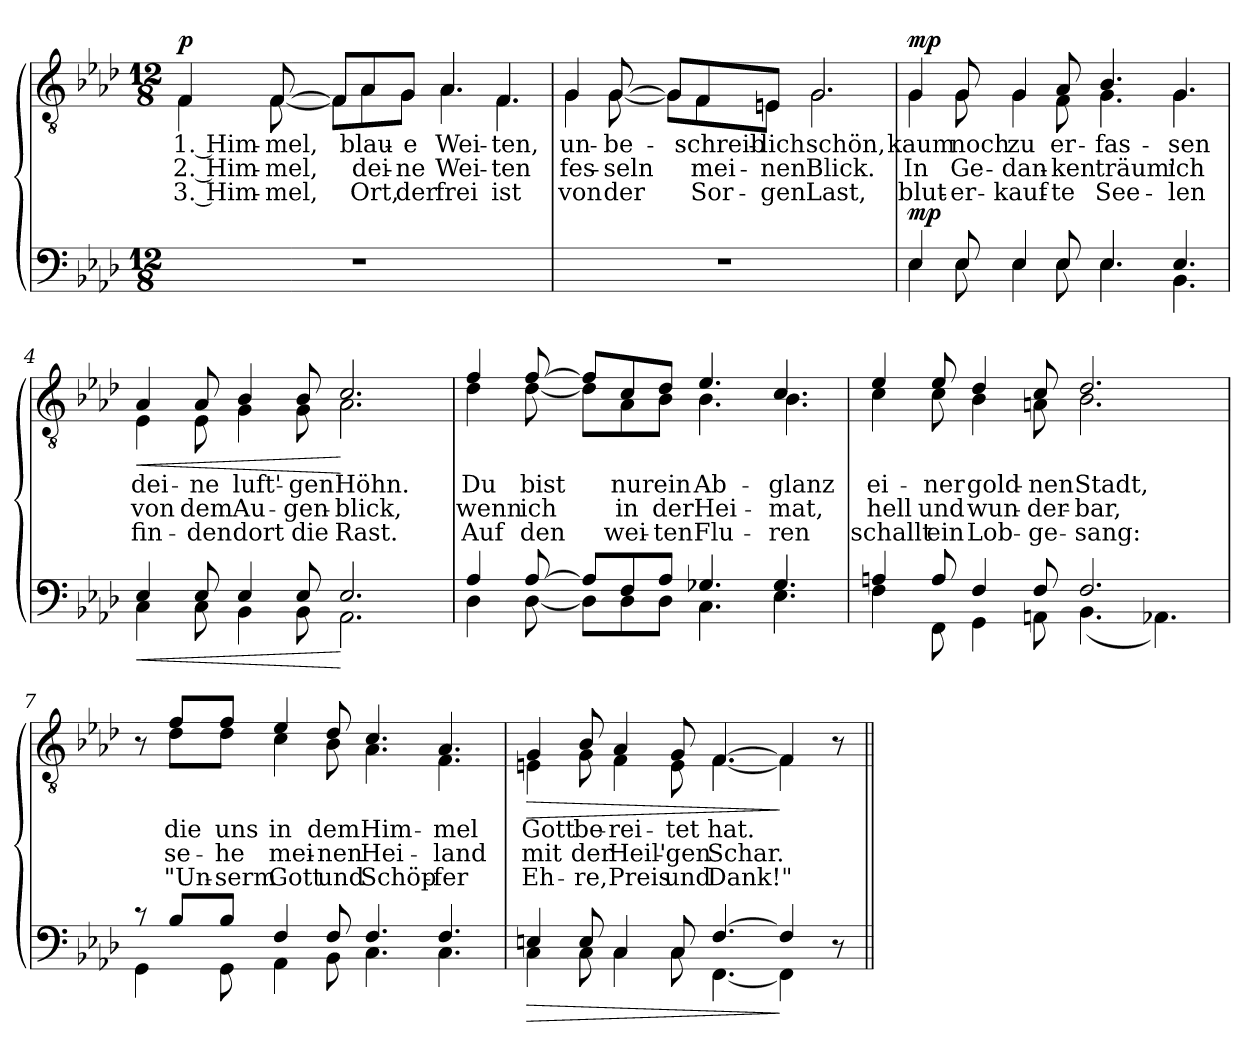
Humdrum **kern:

**kern	**dynam	**kern	**text	**text	**text	**dynam
*part2	*part2	*part1	*part1	*part1	*part1	*part1
*staff2	*staff2	*staff1	*staff1	*staff1	*staff1	*staff1
*clefF4	*	*clefGv2	*	*	*	*
*k[b-e-a-d-]	*	*k[b-e-a-d-]	*	*	*	*
*f:	*	*f:	*	*	*	*
*M12/8	*	*M12/8	*	*	*	*
=1	=1	=1	=1	=1	=1	=1
!	!	!	!LO:LY:b	!LO:LY:b	!LO:LY:b	!LO:DY:a
*	*	*^	*	*	*	*
1.r	.	4F/	4F\	1. Him-	2. Him-	3. Him-	p
!	!	!	!	!LO:LY:b	!LO:LY:b	!LO:LY:b	!
.	.	[>8F/	[<8F\	-mel,	-mel,	-mel,	.
.	.	8F/L]	8F\L]	.	.	.	.
!	!	!	!	!LO:LY:b	!LO:LY:b	!LO:LY:b	!
.	.	8A-/	8A-\	blau-	dei-	Ort,	.
!	!	!	!	!LO:LY:b	!LO:LY:b	!LO:LY:b	!
.	.	8G/J	8G\J	-e	-ne	der	.
!	!	!	!	!LO:LY:b	!LO:LY:b	!LO:LY:b	!
.	.	4.A-/	4.A-\	Wei-	Wei-	frei	.
!	!	!	!	!LO:LY:b	!LO:LY:b	!LO:LY:b	!
.	.	4.F/	4.F\	-ten,	-ten	ist	.
=2	=2	=2	=2	=2	=2	=2	=2
!	!	!	!	!LO:LY:b	!LO:LY:b	!LO:LY:b	!
1.r	.	4G/	4G\	un-	fes-	von	.
!	!	!	!	!LO:LY:b	!LO:LY:b	!LO:LY:b	!
.	.	[>8G/	[<8G\	-be-	-seln	der	.
.	.	8G/L]	8G\L]	.	.	.	.
!	!	!	!	!LO:LY:b	!LO:LY:b	!LO:LY:b	!
.	.	8F/	8F\	-schreib-	mei-	Sor-	.
!	!	!	!	!LO:LY:b	!LO:LY:b	!LO:LY:b	!
.	.	8En/J	8En\J	-lich	-nen	-gen	.
!	!	!	!	!LO:LY:b	!LO:LY:b	!LO:LY:b	!
.	.	2.G/	2.G\	schön,	Blick.	Last,	.
!!LO:LB:g=z	!!
=3	=3	=3	=3	=3	=3	=3	=3
*^	*	*	*	*	*	*	*
!	!	!LO:DY:a	!	!	!LO:LY:b	!LO:LY:b	!LO:LY:b	!LO:DY:a
4E-/	4E-\	mp	4G/	4G\	kaum	In	blut-	mp
!	!	!	!	!	!LO:LY:b	!LO:LY:b	!LO:LY:b	!
8E-/	8E-\	.	8G/	8G\	noch	Ge-	-er-	.
!	!	!	!	!	!LO:LY:b	!LO:LY:b	!LO:LY:b	!
4E-/	4E-\	.	4G/	4G\	zu	-dan-	-kauf-	.
!	!	!	!	!	!LO:LY:b	!LO:LY:b	!LO:LY:b	!
8E-/	8E-\	.	8A-/	8F\	er-	-ken	-te	.
!	!	!	!	!	!LO:LY:b	!LO:LY:b	!LO:LY:b	!
4.E-/	4.E-\	.	4.B-/	4.G\	-fas-	träum'	See-	.
!	!	!	!	!	!LO:LY:b	!LO:LY:b	!LO:LY:b	!
4.E-/	4.BB-\	.	4.G/	4.G\	-sen	ich	-len	.
=4	=4	=4	=4	=4	=4	=4	=4	=4
!	!	!LO:HP:b	!	!	!LO:LY:b	!LO:LY:b	!LO:LY:b	!LO:HP:b
4E-/	4C\	<	4A-/	4E-\	dei-	von	fin-	<
!	!	!	!	!	!LO:LY:b	!LO:LY:b	!LO:LY:b	!
8E-/	8C\	.	8A-/	8E-\	-ne	dem	-den	.
!	!	!	!	!	!LO:LY:b	!LO:LY:b	!LO:LY:b	!
4E-/	4BB-\	.	4B-/	4G\	luft'-	Au-	dort	.
!	!	!	!	!	!LO:LY:b	!LO:LY:b	!LO:LY:b	!
8E-/	8BB-\	.	8B-/	8G\	-gen	-gen-	die	.
!	!	!	!	!	!LO:LY:b	!LO:LY:b	!LO:LY:b	!
2.E-/	2.AA-\	[	2.c/	2.A-\	Höhn.	-blick,	Rast.	[
!!LO:LB:g=z	!!
=5	=5	=5	=5	=5	=5	=5	=5	=5
!	!	!	!	!	!LO:LY:b	!LO:LY:b	!LO:LY:b	!
4A-/	4D-\	.	4f/	4d-\	Du	wenn	Auf	.
!	!	!	!	!	!LO:LY:b	!LO:LY:b	!LO:LY:b	!
[>8A-/	[<8D-\	.	[>8f/	[<8d-\	bist	ich	den	.
8A-/L]	8D-\L]	.	8f/L]	8d-\L]	.	.	.	.
!	!	!	!	!	!LO:LY:b	!LO:LY:b	!LO:LY:b	!
8F/	8D-\	.	8c/	8A-\	nur	in	wei-	.
!	!	!	!	!	!LO:LY:b	!LO:LY:b	!LO:LY:b	!
8A-/J	8D-\J	.	8d-/J	8B-\J	ein	der	-ten	.
!	!	!	!	!	!LO:LY:b	!LO:LY:b	!LO:LY:b	!
4.G-X/	4.C\	.	4.e-/	4.B-\	Ab-	Hei-	Flu-	.
!	!	!	!	!	!LO:LY:b	!LO:LY:b	!LO:LY:b	!
4.G-/	4.E-\	.	4.c/	4.B-\	-glanz	-mat,	-ren	.
=6	=6	=6	=6	=6	=6	=6	=6	=6
!	!	!	!	!	!LO:LY:b	!LO:LY:b	!LO:LY:b	!
4An/	4F\	.	4e-/	4c\	ei-	hell	schallt	.
!	!	!	!	!	!LO:LY:b	!LO:LY:b	!LO:LY:b	!
8A/	8FF\	.	8e-/	8c\	-ner	und	ein	.
!	!	!	!	!	!LO:LY:b	!LO:LY:b	!LO:LY:b	!
4F/	4GG\	.	4d-/	4B-\	gold-	wun-	Lob-	.
!	!	!	!	!	!LO:LY:b	!LO:LY:b	!LO:LY:b	!
8F/	8AAn\	.	8c/	8An\	-nen	-der-	-ge-	.
!	!	!	!	!	!LO:LY:b	!LO:LY:b	!LO:LY:b	!
2.F/	(<4.BB-\	.	2.d-/	2.B-\	Stadt,	-bar,	-sang:	.
.	4.AA-X\)	.	.	.	.	.	.	.
!!LO:LB:g=z	!!
=7	=7	=7	=7	=7	=7	=7	=7	=7
8rc	4GG\	.	8r	8ryy	.	.	.	.
!	!	!	!	!	!LO:LY:b	!LO:LY:b	!LO:LY:b	!
8B-/L	.	.	8f/L	8d-\L	die	se-	"Un-	.
!	!	!	!	!	!LO:LY:b	!LO:LY:b	!LO:LY:b	!
8B-/J	8GG\	.	8f/J	8d-\J	uns	-he	-serm	.
!	!	!	!	!	!LO:LY:b	!LO:LY:b	!LO:LY:b	!
4F/	4AA-\	.	4e-/	4c\	in	mei-	Gott	.
!	!	!	!	!	!LO:LY:b	!LO:LY:b	!LO:LY:b	!
8F/	8BB-\	.	8d-/	8B-\	dem	-nen	und	.
!	!	!	!	!	!LO:LY:b	!LO:LY:b	!LO:LY:b	!
4.F/	4.C\	.	4.c/	4.A-\	Him-	Hei-	Schöp-	.
!	!	!	!	!	!LO:LY:b	!LO:LY:b	!LO:LY:b	!
4.F/	4.C\	.	4.A-/	4.F\	-mel	-land	-fer	.
=8	=8	=8	=8	=8	=8	=8	=8	=8
!	!	!LO:HP:b	!	!	!LO:LY:b	!LO:LY:b	!LO:LY:b	!LO:HP:b
4En/	4C\	>	4G/	4En\	Gott	mit	Eh-	>
!	!	!	!	!	!LO:LY:b	!LO:LY:b	!LO:LY:b	!
8E/	8C\	.	8B-/	8G\	be-	der	-re,	.
!	!	!	!	!	!LO:LY:b	!LO:LY:b	!LO:LY:b	!
4C/	4C\	.	4A-/	4F\	-rei-	Heil'-	Preis	.
!	!	!	!	!	!LO:LY:b	!LO:LY:b	!LO:LY:b	!
8C/	8C\	.	8G/	8E\	-tet	-gen	und	.
!	!	!	!	!	!LO:LY:b	!LO:LY:b	!LO:LY:b	!
[>4.F/	[<4.FF\	.	[>4.F/	[<4.F\	hat.	Schar.	Dank!"	.
4F/]	4FF\]	]	4F/]	4F\]	.	.	.	]
8r	8ryy	.	8r	8ryy	.	.	.	.
*v	*v	*	*	*	*	*	*	*
*	*	*v	*v	*	*	*	*
=||	=||	=||	=||	=||	=||	=||
*-	*-	*-	*-	*-	*-	*-
